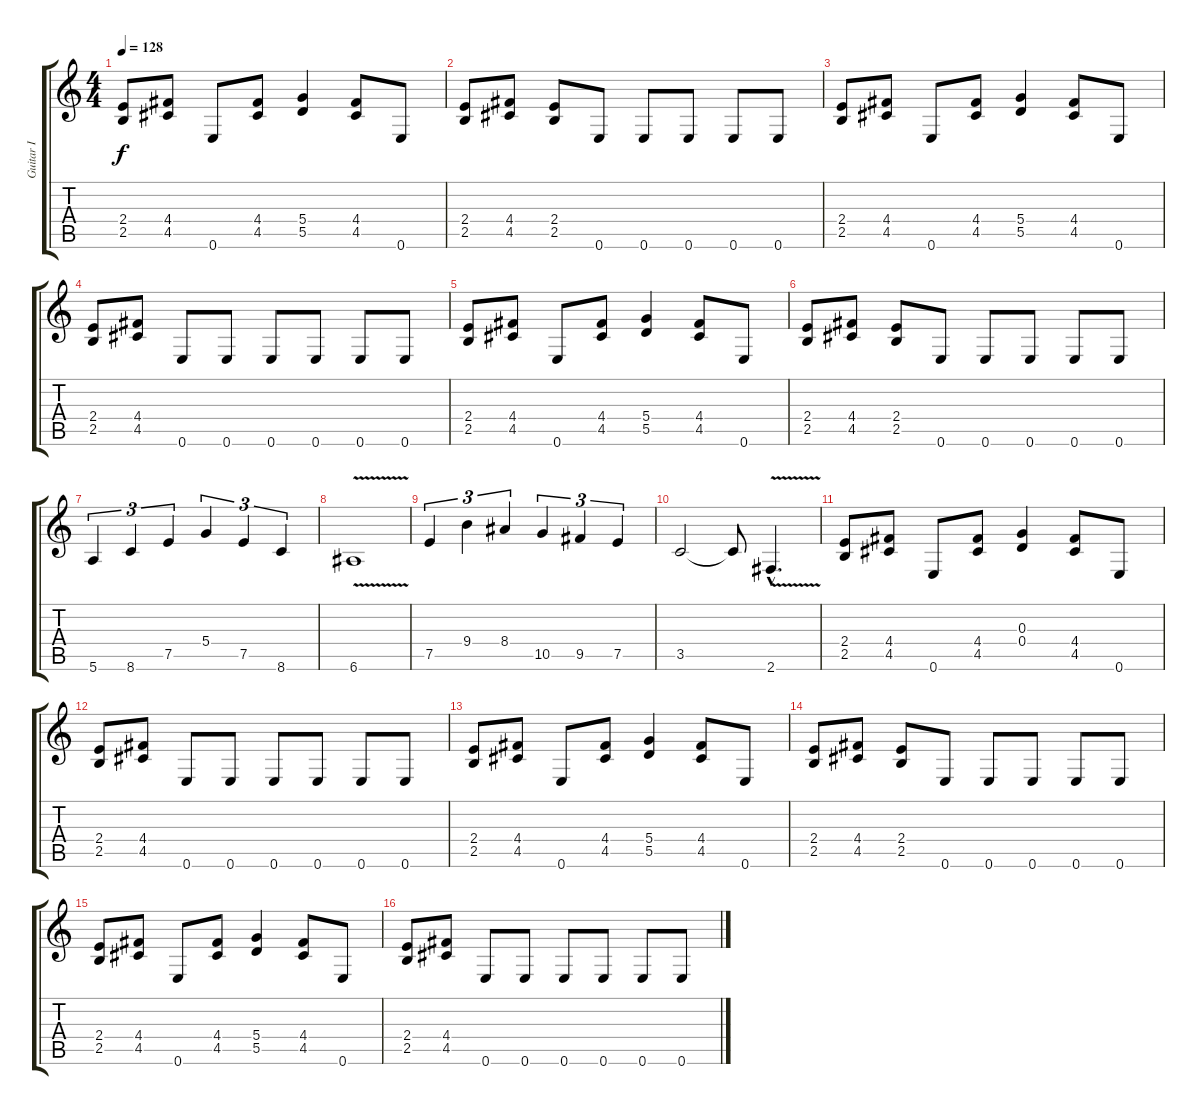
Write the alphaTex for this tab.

\track ("Guitar I" "Guitar I") {instrument distortionguitar}
\staff {score tabs}
\tuning (E4 B3 G3 D3 A2 E2) {hide}
\ts (4 4)
\tempo 128
\clef g2
\ks c
(2.4 2.5).8{dy f} (4.4 4.5).8 0.6.8 (4.4 4.5).8 (5.4 5.5).4 (4.4 4.5).8 0.6.8 |
(2.4 2.5).8 (4.4 4.5).8 (2.4 2.5).8 0.6.8 0.6.8 0.6.8 0.6.8 0.6.8 |
(2.4 2.5).8 (4.4 4.5).8 0.6.8 (4.4 4.5).8 (5.4 5.5).4 (4.4 4.5).8 0.6.8 |
(2.4 2.5).8 (4.4 4.5).8 0.6.8 0.6.8 0.6.8 0.6.8 0.6.8 0.6.8 |
(2.4 2.5).8 (4.4 4.5).8 0.6.8 (4.4 4.5).8 (5.4 5.5).4 (4.4 4.5).8 0.6.8 |
(2.4 2.5).8 (4.4 4.5).8 (2.4 2.5).8 0.6.8 0.6.8 0.6.8 0.6.8 0.6.8 |
5.6.4{tu (3 2)} 8.6.4{tu (3 2)} 7.5.4{tu (3 2)} 5.4.4{tu (3 2)} 7.5.4{tu (3 2)} 8.6.4{tu (3 2)} |
6.6{v}.1 |
7.5.4{tu (3 2)} 9.4.4{tu (3 2)} 8.4.4{tu (3 2)} 10.5.4{tu (3 2)} 9.5.4{tu (3 2)} 7.5.4{tu (3 2)} |
3.5.2 3.5{t}.8 2.6{v hac}.4{d} |
(2.4 2.5).8 (4.4 4.5).8 0.6.8 (4.4 4.5).8 (0.3 0.4).4 (4.4 4.5).8 0.6.8 |
(2.4 2.5).8 (4.4 4.5).8 0.6.8 0.6.8 0.6.8 0.6.8 0.6.8 0.6.8 |
(2.4 2.5).8 (4.4 4.5).8 0.6.8 (4.4 4.5).8 (5.4 5.5).4 (4.4 4.5).8 0.6.8 |
(2.4 2.5).8 (4.4 4.5).8 (2.4 2.5).8 0.6.8 0.6.8 0.6.8 0.6.8 0.6.8 |
(2.4 2.5).8 (4.4 4.5).8 0.6.8 (4.4 4.5).8 (5.4 5.5).4 (4.4 4.5).8 0.6.8 |
(2.4 2.5).8 (4.4 4.5).8 0.6.8 0.6.8 0.6.8 0.6.8 0.6.8 0.6.8
